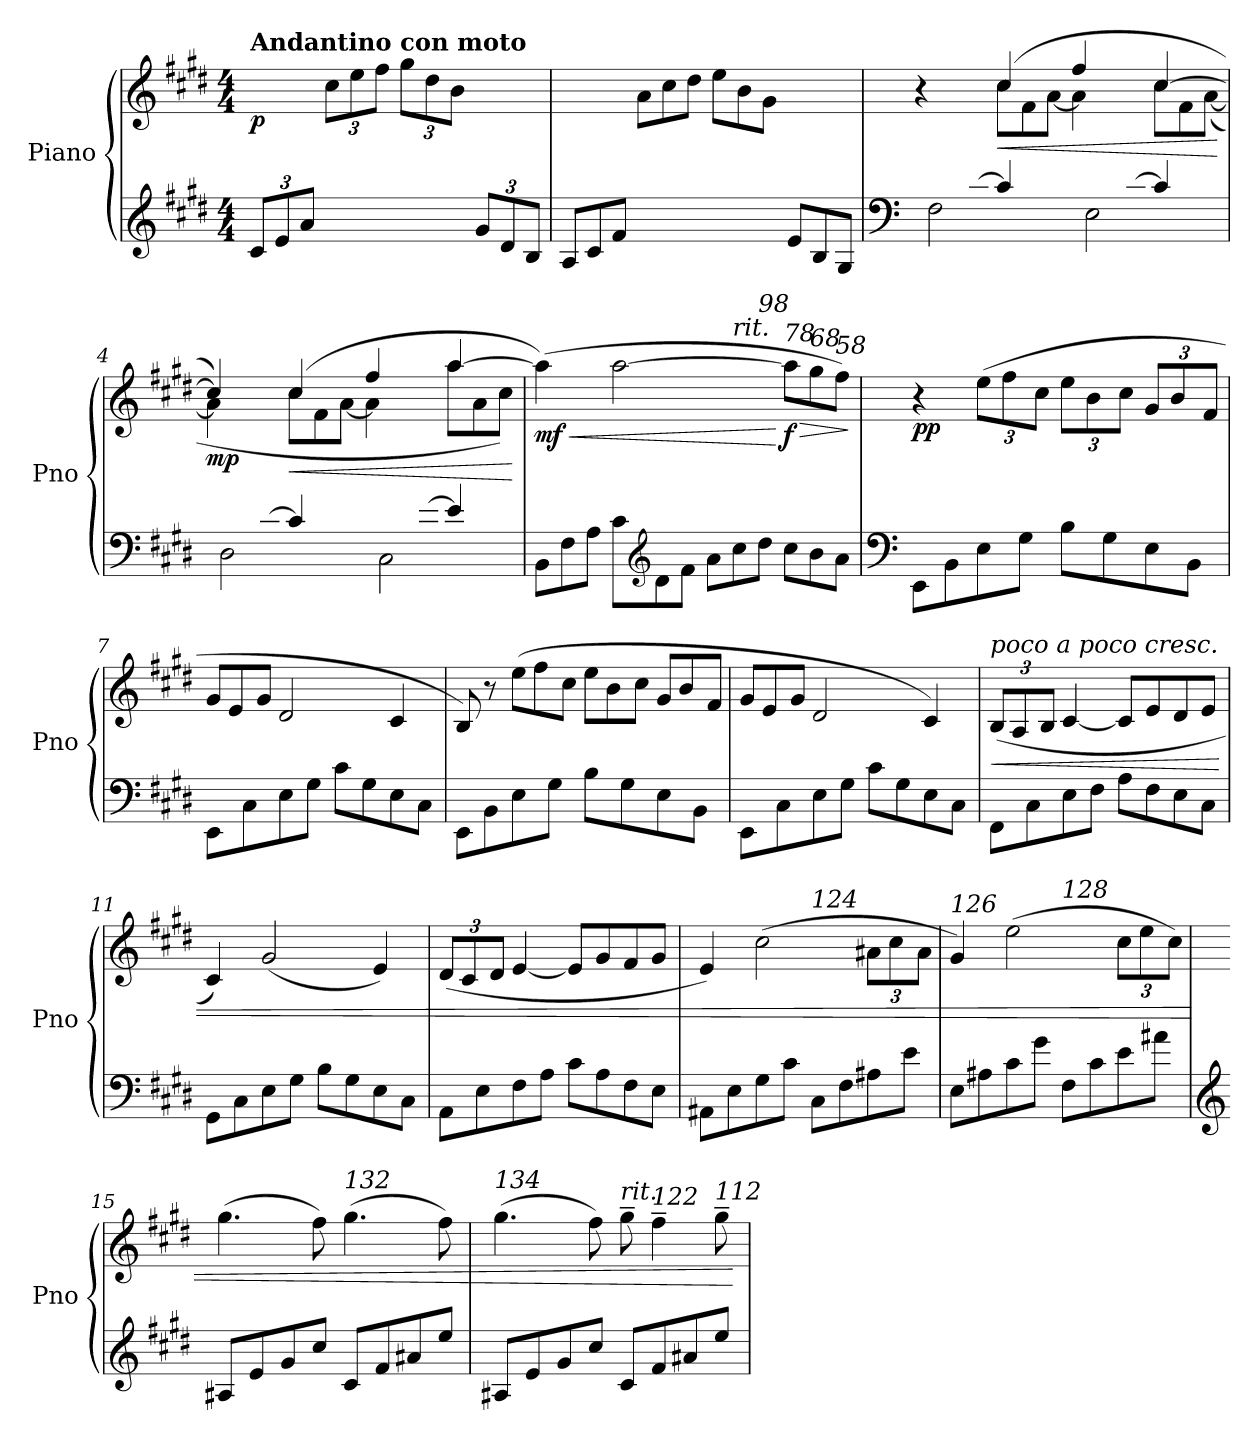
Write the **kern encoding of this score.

**kern	**kern	**dynam
*part1	*part1	*part1
*staff2	*staff1	*staff1/2
*I"Piano	*	*
*I'Pno	*	*
*clefG2	*clefG2	*
*k[f#c#g#d#]	*k[f#c#g#d#]	*
*M4/4	*M4/4	*
*Xbrackettup	*	*
=1	=1	=1
!	!LO:TX:a:B:t=Andantino con moto	!
!	!	!LO:DY:b
12c#/L	4ryy	p
12e/	.	.
12a/J	.	.
*	*Xbrackettup	*
4ryy	12cc#\L	.
.	12ee\	.
.	12ff#\J	.
4ryy	12gg#\L	.
.	12dd#\	.
.	12b\J	.
12g#/L	4ryy	.
12d#/	.	.
12B/J	.	.
=2	=2	=2
*Xtuplet	*	*
12A/L	4ryy	.
12c#/	.	.
12f#/J	.	.
*	*Xtuplet	*
4ryy	12a\L	.
.	12cc#\	.
.	12dd#\J	.
4ryy	12ee\L	.
.	12b\	.
.	12g#\J	.
12e/L	4ryy	.
12B/	.	.
12G#/J	.	.
=3	=3	=3
*clefF4	*	*
*^	*^	*
12F#/Lyy	(<2F#\	4r	4ryy	.
12A/	.	.	.	.
[12c#/J	.	.	.	.
!	!	!	!	!LO:HP:b
4c#/]	.	(>4cc#/	12cc#\L	<
.	.	.	12f#\	.
.	.	.	[12a\J	.
12E/Lyy	2E\	4ff#/	(4a\]	.
12A/	.	.	.	.
[12c#/J	.	.	.	.
4c#/]	.	[4cc#/	12cc#\L	.
.	.	.	12f#\	.
.	.	.	([12a\J	.
*v	*v	*	*	*
*	*v	*v	*
.	.	[
!!LO:LB:g=z
=4	=4	=4
*^	*^	*
!	!	!	!	!LO:DY:b
12D#/Lyy	2D#\	4cc#/])	4a\]	mp
12A/	.	.	.	.
[12c#/J	.	.	.	.
!	!	!	!	!LO:HP:b
4c#/]	.	(>4cc#/	12cc#\L	<
.	.	.	12f#\	.
.	.	.	[12a\J	.
12C#/Lyy	2C#\	4ff#/	4a\]	.
12A/	.	.	.	.
[12e/J	.	.	.	.
4e/]	.	[4aa/	12aa\L	.
.	.	.	12a\	.
.	.	.	12cc#\J)	.
*v	*v	*	*	*
*	*v	*v	*
.	.	[
=5	=5	=5
!	!	!LO:HP:b
!	!	!LO:DY:n=1:b
*	*^	*
*	*	*^	*
12BB\L	(>4aa\])	3..ryy	3%2ryy	< mf
12F#\	.	.	.	.
12A\J	.	.	.	.
12c#\L	[2aa\	.	.	.
*clefG2	*	*	*	*
12d#\	.	.	.	.
12f#\J	.	.	.	.
12a\L	.	.	.	.
!	!	!LO:TX:a:i:t=rit.	!	!
12cc#\	.	3ryy	.	.
!	!	!	!LO:TX:a:i:t=98	!
12dd#\J	.	.	3ryy	.
!	!LO:TX:a:i:t=78	!	!	!
!	!	!	!	!LO:HP:n=1:b
!	!	!	!	!LO:DY:n=2:b
12cc#\L	12aa\L]	.	.	[ > f
!	!LO:TX:a:i:t=68	!	!	!
12b\	12gg#\	.	.	.
!	!LO:TX:a:i:t=58	!	!	!
12a\J	12ff#\J)	12ryy	.	.
.	.	.	.	]
*	*v	*v	*v	*
=6	=6	=6
*clefF4	*	*
*	*^	*
*	*	*^	*
!	!LO:TX:a:i:t=a tempo	!	!	!
!	!	!	!	!LO:DY:b
*	*v	*v	*v	*
8EE\L	4r	pp
8BB\	.	.
*	*tuplet	*
8E\	(>12ee\L	.
.	12ff#\	.
8G#\J	.	.
.	12cc#\J	.
8B\L	12ee\L	.
.	12b\	.
8G#\	.	.
.	12cc#\J	.
8E\	12g#/L	.
.	12b/	.
8BB\J	.	.
.	12f#/J	.
=7	=7	=7
*	*Xtuplet	*
8EE\L	12g#/L	.
.	12e/	.
8C#\	.	.
.	12g#/J	.
8E\	2d#/	.
8G#\J	.	.
8c#\L	.	.
8G#\	.	.
8E\	4c#/	.
8C#\J	.	.
!!LO:LB:g=z
=8	=8	=8
8EE\L	8B/)	.
8BB\	8r	.
8E\	(>12ee\L	.
.	12ff#\	.
8G#\J	.	.
.	12cc#\J	.
8B\L	12ee\L	.
.	12b\	.
8G#\	.	.
.	12cc#\J	.
8E\	12g#/L	.
.	12b/	.
8BB\J	.	.
.	12f#/J	.
=9	=9	=9
8EE\L	12g#/L	.
.	12e/	.
8C#\	.	.
.	12g#/J	.
8E\	2d#/	.
8G#\J	.	.
8c#\L	.	.
8G#\	.	.
8E\	4c#/)	.
8C#\J	.	.
=10	=10	=10
*	*tuplet	*
!	!LO:TX:a:i:t=poco a poco cresc.	!
!	!	!LO:HP:b
8FF#\L	(<12B/L	<
.	12A/	.
8C#\	.	.
.	12B/J	.
8E\	[4c#/	.
8F#\J	.	.
8A\L	8c#/L]	.
8F#\	8e/	.
8E\	8d#/	.
8C#\J	8e/J	.
=11	=11	=11
8GG#\L	4c#/)	.
8C#\	.	.
8E\	(<2g#/	.
8G#\J	.	.
8B\L	.	.
8G#\	.	.
8E\	4e/)	.
8C#\J	.	.
!!LO:LB:g=z
=12	=12	=12
8AA\L	(<12d#/L	.
.	12c#/	.
8E\	.	.
.	12d#/J	.
8F#\	[4e/	.
8A\J	.	.
8c#\L	8e/L]	.
8A\	8g#/	.
8F#\	8f#/	.
8E\J	8g#/J	.
=13	=13	=13
!	!LO:TX:b:i:t=sempre cresc.	!
!	!LO:TX:a:i:t=stringendo	!
*	*^	*
8AA#X\L	4e/)	2ryy	.
8E\	.	.	.
8G#\	(>2cc#\	.	.
8c#\J	.	.	.
!	!	!LO:TX:a:i:t=124	!
8C#\L	.	2ryy	.
8F#\	.	.	.
8A#X\	12a#X\L	.	.
.	12cc#\	.	.
8e\J	.	.	.
.	12a#\J	.	.
=14	=14	=14	=14
!	!LO:TX:a:i:t=126	!	!
8E\L	4g#/)	2ryy	.
8A#X\	.	.	.
8c#\	(>2ee\	.	.
8g#\J	.	.	.
!	!	!LO:TX:a:i:t=128	!
8F#\L	.	2ryy	.
8c#\	.	.	.
8e\	12cc#\L	.	.
.	12ee\	.	.
8a#X\J	.	.	.
.	12cc#\J)	.	.
*	*v	*v	*
=15	=15	=15
*clefG2	*	*
*	*^	*
!	!LO:TX:a:i:t=130	!	!
*	*v	*v	*
8A#X/L	(>4.gg#\	.
8e/	.	.
8g#/	.	.
8cc#/J	8ff#\)	.
!	!LO:TX:a:i:t=132	!
8c#/L	(>4.gg#\	.
8f#/	.	.
8a#X/	.	.
8ee/J	8ff#\)	.
=16	=16	=16
!	!LO:TX:a:i:t=134	!
8A#X/L	(>4.gg#\	.
8e/	.	.
8g#/	.	.
8cc#/J	8ff#\)	.
!	!LO:TX:a:i:t=rit.	!
8c#/L	8gg#~\	.
!	!LO:TX:a:i:t=122	!
8f#/	4ff#~\	.
8a#X/	.	.
!	!LO:TX:a:i:t=112	!
8ee/J	8gg#~\	.
.	.	[
=	=	=
*-	*-	*-
